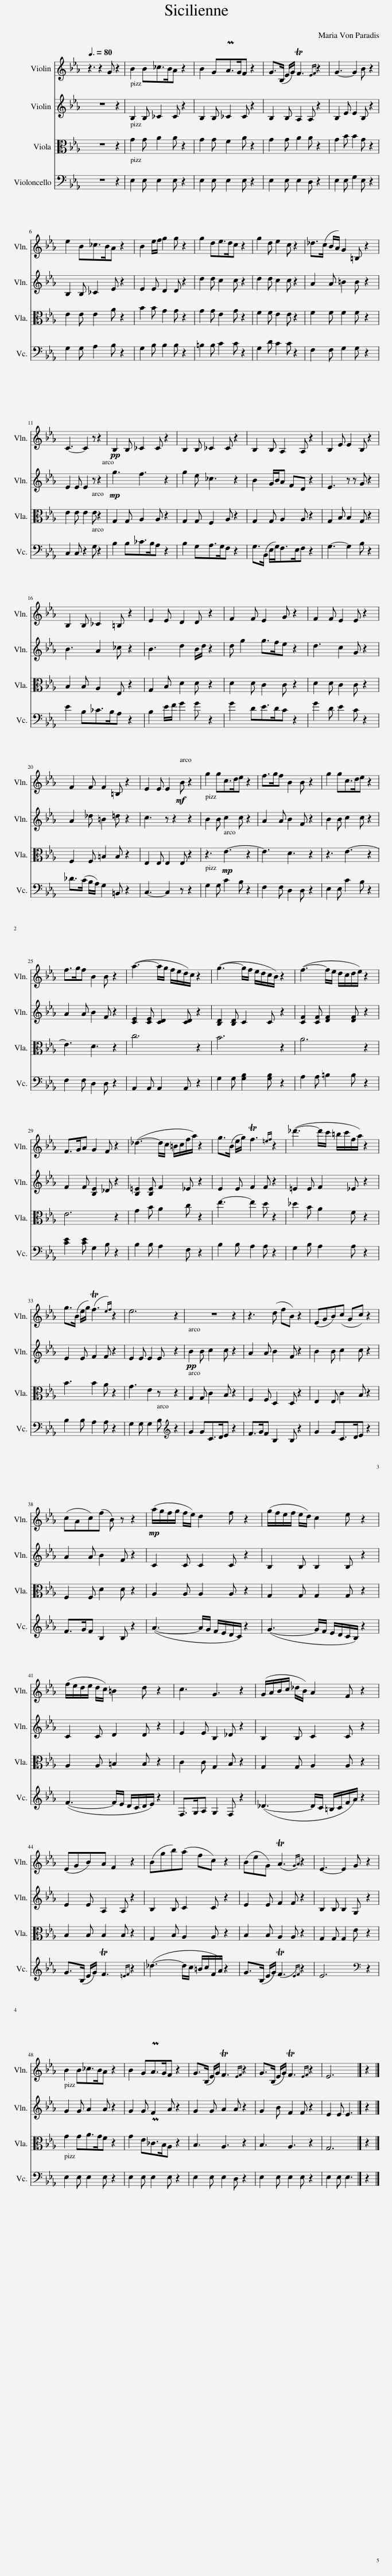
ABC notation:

X:1
%%score 1 2 3 4
L:1/8
Q:3/8=80
M:none
I:linebreak $
K:Eb
V:1 treble
V:2 treble
V:3 alto
V:4 bass
V:1
 z3 z2 G z2 | B2 B_c>BA z2 | B2 GPA>GF z2 | G>(B, E/G/) TF3{EF} z2 | G3- G2 B z2 |$ %5
 e2 B_c>BA z2 | B2 e/f/ g2 g z2 | g2 de>dc z2 | g2 d e2 c z2 | _d>(c B/A/) G2 =B, z2 |$ %10
 C3- C2 z z2 |!pp! B,2 B, _C2 C z2 | B,2 B, _C2 C z2 | B,2 B, A,2 A, z2 | B,2 E E2 B, z2 |$ %15
 B,2 B, _C2 =B, z2 | E2 E D2 D z2 | F2 F E2 G z2 | F2 F E2 E z2 |$ F2 F F2 =B, z2 | %20
 E2 E E2!mf! B z2 | g2 gc>de z2 | f>gf B2 B z2 | g2 gc>de z2 |$ f>gf B2 B z2 | %25
 (a3- a/g/ f/e/d/c/) z2 | (g3- g/f/ e/d/c/B/) z2 | (f3- f/e/ d/c/d/e/) z2 |$ F>GA G2 F z2 | (_d3- d/c/ =B/c/f/a/) z2 | %30
 g>(B e/g/) Tf3{=ef} z2 | (_d'3- d'/c'/ =b/c'/f/a/) z2 |$ g>(B e/g/) (Tf3{e)f} z2 | e6 z2 | z8 | %35
 z3 (d fB) z2 | (EGB)(c Gc) z2 |$ (cAc)(f B) z z2 |!mp! (a/g/)f/g/ f/e/ d2 f z2 | (g/f/e/f/ e/d/) c2 e z2 |$ %40
 (f/e/d/e/ d/c/) =B2 d z2 | c3 G3 z2 | (G/A/B/c/ _d/B/) A2 F z2 |$ (EGB)A F2 z2 | (Bgb)(a fc) z2 | %45
 (BeG) (TA3{G)A} z2 | E3- E2 G z2 |$ B2 B_c>BA z2 | B2 GPA>GF z2 | G>(B, E/G/) TF3{EF} z2 | %50
 G>(B, E/G/) TF3{EF} z2 | E6 z2 |] %52
V:2
 z8 | B,2 B, _C2 C z2 | B,2 B, _C2 C z2 | B,2 B, A,2 A, z2 | B,2 E E2 B, z2 |$ %5
 B,2 B, _C2 E z2 | E2 E D2 D z2 | d2 d c2 c z2 | d2 d c2 c z2 | A2 A =B2 B z2 |$ %10
 E2 E E2 z z2 |!mp! g3 f3 z2 | g2 e _c3 z2 | B2 G/B/A FD z2 | E3 z z G z2 |$ %15
 B3 A2 _c z2 | B3 d2 B/d/ z2 | d g2 g>fe z2 | d3 c2 G z2 |$ A2 _d =B2 =d z2 | %20
 c3 z z2 z2 | B2 B c2 c z2 | A2 A B2 F z2 | B2 B c2 c z2 |$ A2 A B2 F z2 | %25
 [CE]2 [CE] [CD]2 [CD] z2 | [B,D]2 [B,D] C2 C z2 | [CF]2 [CF] [DF]2 [DF] z2 |$ F2 F [B,E]2 _D z2 | [B,=E]2 [B,E] F2 _E z2 | %30
 E2 E F2 F z2 | =E2 E F2 _E z2 |$ E2 E F2 F z2 | E2 E E2 E z2 |!pp! B2 B c2 c z2 | %35
 A2 A B2 F z2 | B2 B c2 c z2 |$ A2 A B2 F z2 | C2 C C2 C z2 | B,2 B, B,2 B, z2 |$ %40
 C2 C D2 D z2 | E2 E B,2 _D z2 | B,2 B, C2 C z2 |$ E2 E A,2 A, z2 | B,2 B, C2 C z2 | %45
 E2 E F2 F z2 | B,2 B, B,2 G, z2 |$ G2 G A2 A z2 | G2 G F2 A z2 | G2 G A2 A z2 | %50
 G2 B F2 F z2 | E2 E E3 z2 |] %52
V:3
 z8 | G2 G A2 A z2 | G2 G F2 A z2 | G2 G A2 A z2 | G2 B B2 G z2 |$ %5
 E2 E E2 A z2 | B2 B G2 G z2 | G2 G E2 G z2 | F2 F E2 E z2 | F2 F F2 F z2 |$ %10
 E2 E E2 E z2 | G,2 G, A,2 A, z2 | G,2 G, F,2 A, z2 | G,2 G, A,2 A, z2 | G,2 B, B,2 G, z2 |$ %15
 B,2 B, A,2 E, z2 | G,2 B, D2 D z2 | D2 D C2 C z2 | D2 D C2 C z2 |$ F,2 F, =B,2 B, z2 | %20
 E,2 E, E,2 E, z2 | z3!mp! E3- z2 | E3 D3 z2 | z3 E3- z2 |$ E3 D3 z2 | %25
 c6 z2 | B6 z2 | A6 z2 |$ E6 z2 | G2 B A2 c z2 | %30
 e3- e2 d z2 | _d2 B A2 F z2 |$ B3 B2 A z2 | G3 E2 z z2 | G,2 G, C2 B, z2 | %35
 F,2 F, D,2 D, z2 | E,2 E, C2 B, z2 |$ F,2 F, D2 D z2 | A,2 A, A,2 A, z2 | G,2 G, G,2 G, z2 |$ %40
 A,2 A, =B,2 B, z2 | C2 C G,2 B, z2 | G,2 G, A,2 A, z2 |$ B,2 B, B,2 B, z2 | G,2 B, A,2 A, z2 | %45
 B,2 B, A,2 A, z2 | G,2 G, G,2 E z2 |$ G2 GA>GF z2 | G2 EP_C>B,A, z2 | B,3 A,3 z2 | %50
 B,3 A,3 z2 | G,6 z2 |] %52
V:4
 z8 | E,2 E, E,2 E, z2 | E,2 E, E,2 E, z2 | E,2 E, E,2 D, z2 | E,2 E, G,2 E, z2 |$ %5
 G,2 G, A,2 B, z2 | G,2 B, B,2 B, z2 | =B,2 B, C2 C z2 | G,2 D C2 C z2 | F,2 F, G,2 G, z2 |$ %10
 C,2 C, z2 G, z2 | B,2 B,_C>B,A, z2 | B,2 G,A,>G,F, z2 | G,>(B,, E,/G,<)F,E,/F, z2 | G,3- G,2 B, z2 |$ %15
 E2 B,_C>B,A, z2 | B,2 E/F/ G2 G z2 | G2 DE>DC z2 | G2 D E2 C z2 |$ _D>(C B,/A,/) G,2 =B,, z2 | %20
 C,3- C,2 z z2 | G,2 G, C2 B, z2 | F,2 F, D,2 D, z2 | E,2 E, C2 B, z2 |$ F,2 F, D,2 D, z2 | %25
 A,,2 A,, A,,2 A,, z2 | G,2 G, [G,B,]2 [G,B,] z2 | A,2 A, =B,2 B, z2 |$ [CE]2 [CE] G,2 B, z2 | B,2 B, A,2 F, z2 | %30
 B,2 B, A,2 A, z2 | G,2 B, A,2 A, z2 |$ B,2 B, A,2 A, z2 | G,2 G, G,2 B,[K:treble] z2 | G2 GC>DE z2 | %35
 F>GF B,2 B, z2 | G2 GC>DE z2 |$ F>GF B,2 B, z2 | (A3- A/G/ F/E/D/C/) z2 | (G3- G/F/ E/D/C/B,/) z2 |$ %40
 (F3- F/E/ D/C/D/E/) z2 | F,>G,A, G,2 F, z2 | (_D3- D/C/ =B,/C/F/A/) z2 |$ G>(B, E/G/) TF3{=EF} z2 | (_d3- d/c/ =B/c/F/A/) z2 | %45
 G>(B, E/G/) (TF3{E)F} z2 | E6[K:bass] z2 |$ E,2 E, E,2 E, z2 | E,2 E, E,2 E, z2 | E,2 E, E,2 D, z2 | %50
 E,2 E, E,2 E, z2 | E,2 E, E,3 z2 |] %52
